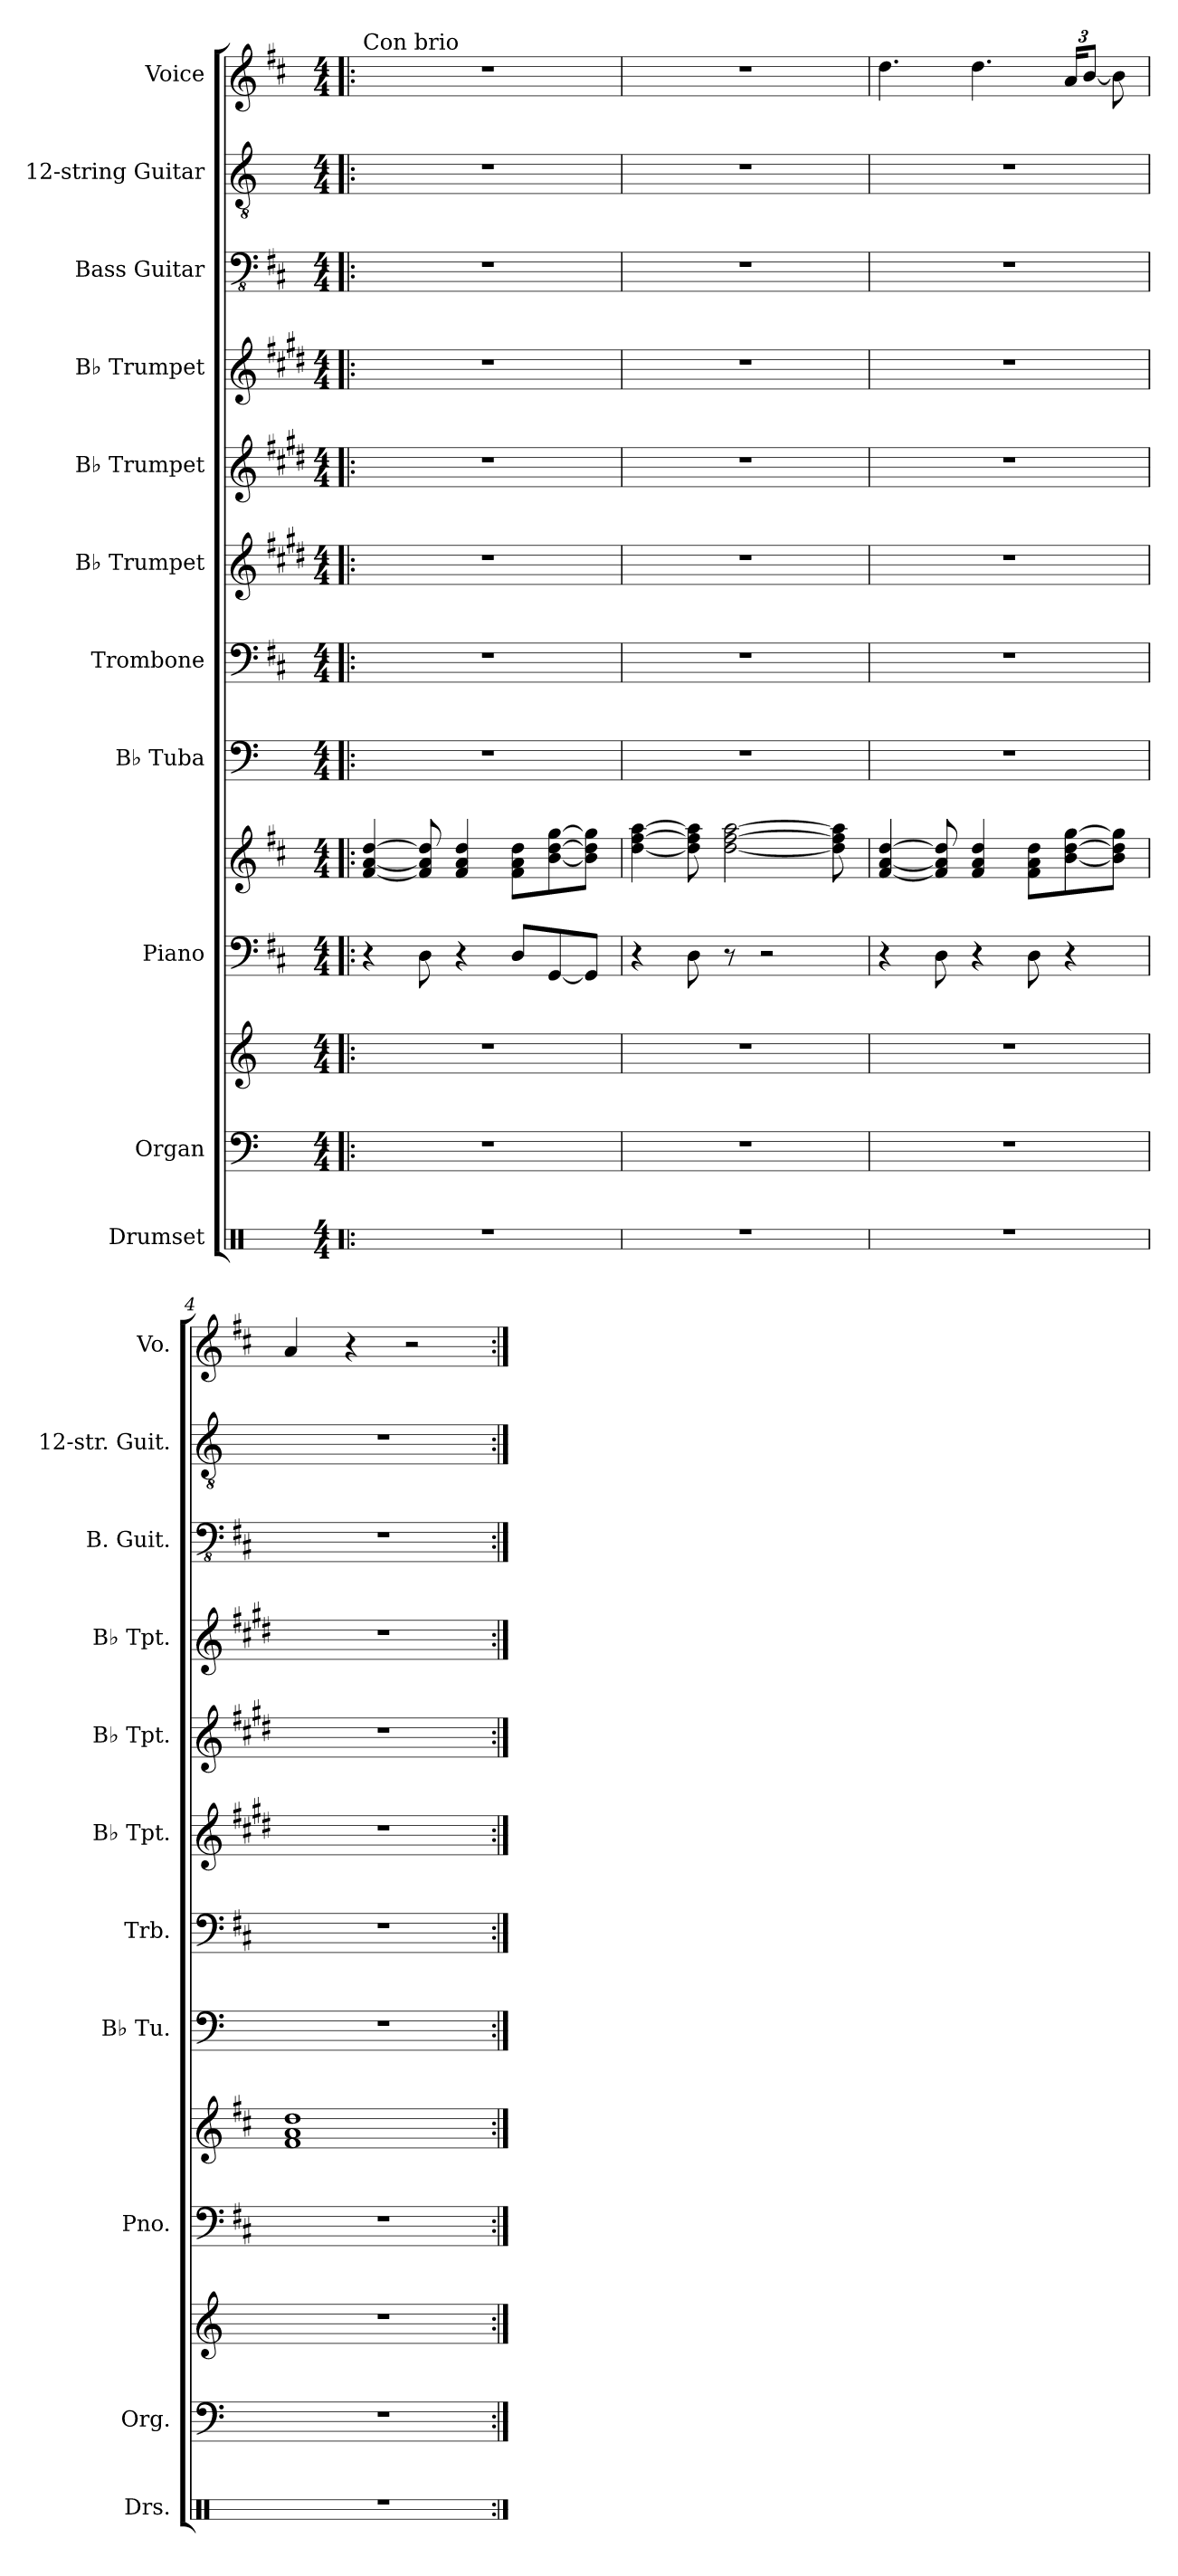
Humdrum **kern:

**kern	**kern	**kern	**kern	**kern	**kern	**kern	**kern	**kern	**kern	**kern	**kern	**kern
*part11	*part10	*part10	*part9	*part9	*part8	*part7	*part6	*part5	*part4	*part3	*part2	*part1
*staff13	*staff12	*staff11	*staff10	*staff9	*staff8	*staff7	*staff6	*staff5	*staff4	*staff3	*staff2	*staff1
*I"Drumset	*I"Organ	*	*I"Piano	*	*I"B♭ Tuba	*I"Trombone	*I"B♭ Trumpet	*I"B♭ Trumpet	*I"B♭ Trumpet	*I"Bass Guitar	*I"12-string Guitar	*I"Voice
*I'Drs.	*I'Org.	*	*I'Pno.	*	*I'B♭ Tu.	*I'Trb.	*I'B♭ Tpt.	*I'B♭ Tpt.	*I'B♭ Tpt.	*I'B. Guit.	*I'12-str. Guit.	*I'Vo.
*stria3	*	*	*	*	*	*	*	*	*	*	*	*
*clefX	*clefF4	*clefG2	*clefF4	*clefG2	*clefF4	*clefF4	*clefG2	*clefG2	*clefG2	*clefFv4	*clefGv2	*clefG2
*	*	*	*	*	*	*	*ITrd1c2	*ITrd1c2	*ITrd1c2	*	*	*
*k[]	*k[]	*k[]	*k[f#c#]	*k[f#c#]	*k[]	*k[f#c#]	*k[f#c#]	*k[f#c#]	*k[f#c#]	*k[f#c#]	*k[]	*k[f#c#]
*C:	*C:	*C:	*D:	*D:	*C:	*D:	*D:	*D:	*D:	*D:	*C:	*D:
*M4/4	*M4/4	*M4/4	*M4/4	*M4/4	*M4/4	*M4/4	*M4/4	*M4/4	*M4/4	*M4/4	*M4/4	*M4/4
=1!|:	=1!|:	=1!|:	=1!|:	=1!|:	=1!|:	=1!|:	=1!|:	=1!|:	=1!|:	=1!|:	=1!|:	=1!|:
!	!	!	!	!	!	!	!	!	!	!	!	!LO:TX:a:t=Con brio
1r	1r	1r	4r	[4f#/ [4a/ [4dd/	1r	1r	1r	1r	1r	1r	1r	1r
.	.	.	8D\	8f#/] 8a/] 8dd/]	.	.	.	.	.	.	.	.
.	.	.	4r	4f#/ 4a/ 4dd/	.	.	.	.	.	.	.	.
.	.	.	8D/L	8f#\ 8a\ 8dd\L	.	.	.	.	.	.	.	.
.	.	.	[8GG/	[8b\ [8dd\ [8gg\	.	.	.	.	.	.	.	.
.	.	.	8GG/J]	8b\] 8dd\] 8gg\]J	.	.	.	.	.	.	.	.
=2	=2	=2	=2	=2	=2	=2	=2	=2	=2	=2	=2	=2
1r	1r	1r	4r	[4dd\ [4ff#\ [4aa\	1r	1r	1r	1r	1r	1r	1r	1r
.	.	.	8D\	8dd\] 8ff#\] 8aa\]	.	.	.	.	.	.	.	.
.	.	.	8r	[2dd\ [2ff#\ [2aa\	.	.	.	.	.	.	.	.
.	.	.	2r	.	.	.	.	.	.	.	.	.
.	.	.	.	8dd\] 8ff#\] 8aa\]	.	.	.	.	.	.	.	.
=3	=3	=3	=3	=3	=3	=3	=3	=3	=3	=3	=3	=3
1r	1r	1r	4r	[4f#/ [4a/ [4dd/	1r	1r	1r	1r	1r	1r	1r	4.dd\
.	.	.	8D\	8f#/] 8a/] 8dd/]	.	.	.	.	.	.	.	.
.	.	.	4r	4f#/ 4a/ 4dd/	.	.	.	.	.	.	.	4.dd\
.	.	.	8D\	8f#\ 8a\ 8dd\L	.	.	.	.	.	.	.	.
*	*	*	*	*	*	*	*	*	*	*	*	*Xbrackettup
.	.	.	4r	[8b\ [8dd\ [8gg\	.	.	.	.	.	.	.	24a/KL
.	.	.	.	.	.	.	.	.	.	.	.	[12b/J
.	.	.	.	8b\] 8dd\] 8gg\]J	.	.	.	.	.	.	.	8b\]
=4	=4	=4	=4	=4	=4	=4	=4	=4	=4	=4	=4	=4
1r	1r	1r	1r	1f# 1a 1dd	1r	1r	1r	1r	1r	1r	1r	4a/
.	.	.	.	.	.	.	.	.	.	.	.	4r
.	.	.	.	.	.	.	.	.	.	.	.	2r
=:|!	=:|!	=:|!	=:|!	=:|!	=:|!	=:|!	=:|!	=:|!	=:|!	=:|!	=:|!	=:|!
*-	*-	*-	*-	*-	*-	*-	*-	*-	*-	*-	*-	*-
